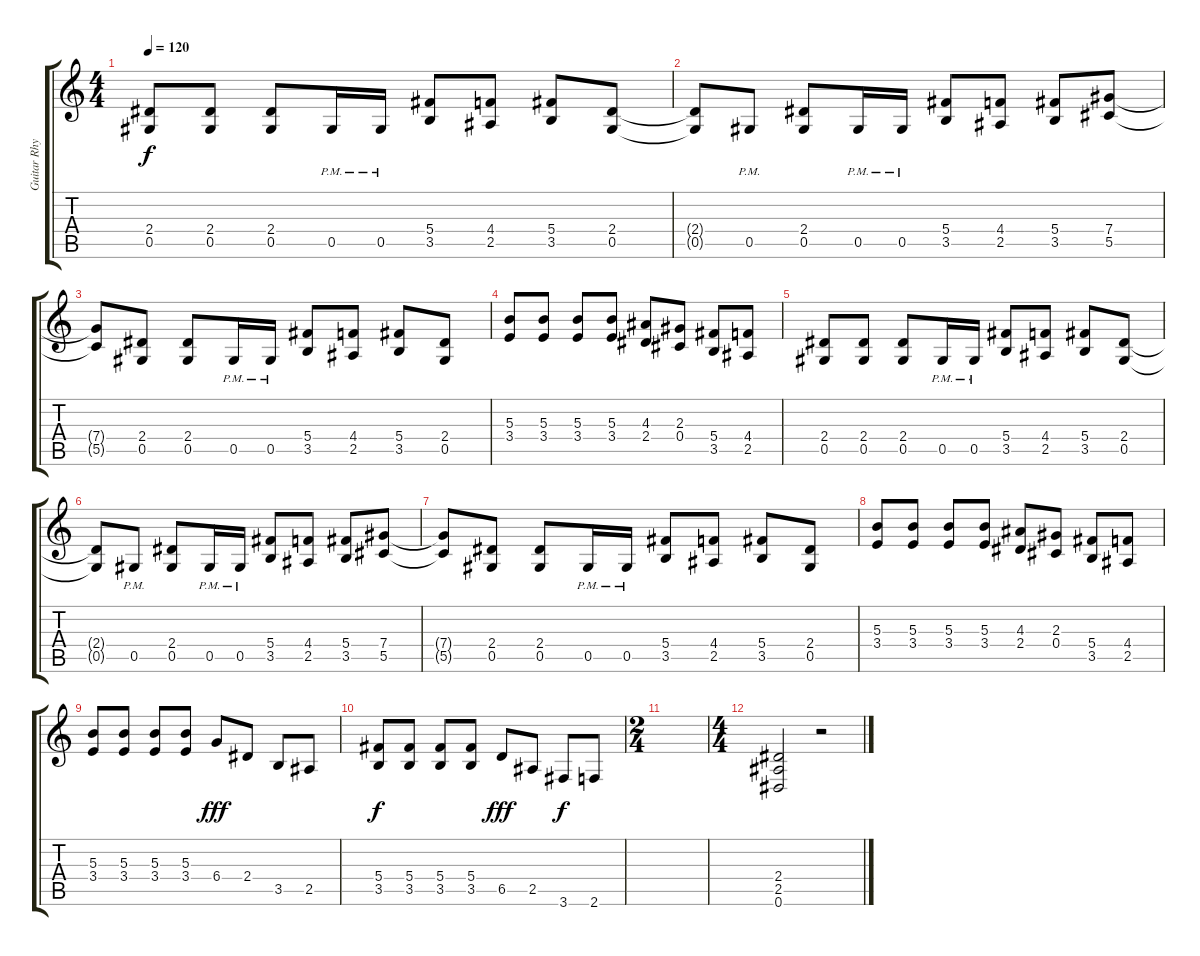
\track ("Guitar Rhythm" "Guitar Rhy") {instrument distortionguitar}
\staff {score tabs}
\tuning (Eb4 Bb3 Gb3 Db3 Ab2 Eb2) {hide}
\ts (4 4)
\tempo 120
\clef g2
\ks c
(2.4 0.5).8{dy f} (2.4 0.5).8 (2.4 0.5).8 0.5{pm}.16 0.5{pm}.16 (5.4 3.5).8 (4.4 2.5).8 (5.4 3.5).8 (2.4 0.5).8 |
(2.4{t} 0.5{t}).8 0.5{pm}.8 (2.4 0.5).8 0.5{pm}.16 0.5{pm}.16 (5.4 3.5).8 (4.4 2.5).8 (5.4 3.5).8 (7.4 5.5).8 |
(7.4{t} 5.5{t}).8 (2.4 0.5).8 (2.4 0.5).8 0.5{pm}.16 0.5{pm}.16 (5.4 3.5).8 (4.4 2.5).8 (5.4 3.5).8 (2.4 0.5).8 |
(5.3 3.4).8 (5.3 3.4).8 (5.3 3.4).8 (5.3 3.4).8 (4.3 2.4).8 (2.3 0.4).8 (5.4 3.5).8 (4.4 2.5).8 |
(2.4 0.5).8 (2.4 0.5).8 (2.4 0.5).8 0.5{pm}.16 0.5{pm}.16 (5.4 3.5).8 (4.4 2.5).8 (5.4 3.5).8 (2.4 0.5).8 |
(2.4{t} 0.5{t}).8 0.5{pm}.8 (2.4 0.5).8 0.5{pm}.16 0.5{pm}.16 (5.4 3.5).8 (4.4 2.5).8 (5.4 3.5).8 (7.4 5.5).8 |
(7.4{t} 5.5{t}).8 (2.4 0.5).8 (2.4 0.5).8 0.5{pm}.16 0.5{pm}.16 (5.4 3.5).8 (4.4 2.5).8 (5.4 3.5).8 (2.4 0.5).8 |
(5.3 3.4).8 (5.3 3.4).8 (5.3 3.4).8 (5.3 3.4).8 (4.3 2.4).8 (2.3 0.4).8 (5.4 3.5).8 (4.4 2.5).8 |
(5.3 3.4).8 (5.3 3.4).8 (5.3 3.4).8 (5.3 3.4).8 6.4.8{dy fff} 2.4.8 3.5.8 2.5.8 |
(5.4 3.5).8{dy f} (5.4 3.5).8 (5.4 3.5).8 (5.4 3.5).8 6.5.8{dy fff} 2.5.8 3.6.8{dy f} 2.6.8 |
\ts (2 4)
|
\ts (4 4)
(2.4 2.5 0.6).2 r.2
